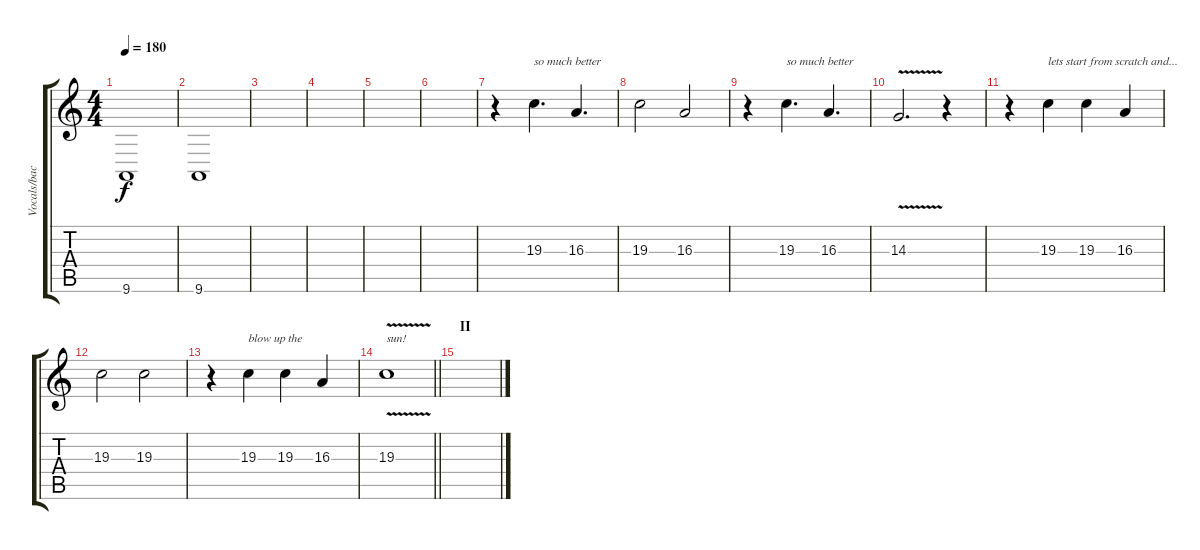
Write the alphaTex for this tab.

\track ("Vocals/backup synth" "Vocals/bac") {instrument lead2sawtooth}
\staff {score tabs}
\tuning (D4 A3 F3 C3 G2 C2) {hide}
\ts (4 4)
\tempo 180
\clef g2
\ks c
9.6.1{dy f volume 6} |
9.6.1{volume 3} |
|
|
|
|
r.4{volume 10} 19.3.4{d txt "so much better"} 16.3.4{d} |
19.3.2 16.3.2 |
r.4{volume 10} 19.3.4{d txt "so much better"} 16.3.4{d} |
14.3{v}.2{d} r.4 |
r.4{volume 10} 19.3.4{txt "lets start from scratch and..."} 19.3.4 16.3.4 |
19.3.2 19.3.2 |
r.4{volume 10} 19.3.4{txt "blow up the"} 19.3.4 16.3.4 |
\barLineRight lightlight
19.3{v}.1{txt "sun!"} |
\section ("" "II")
